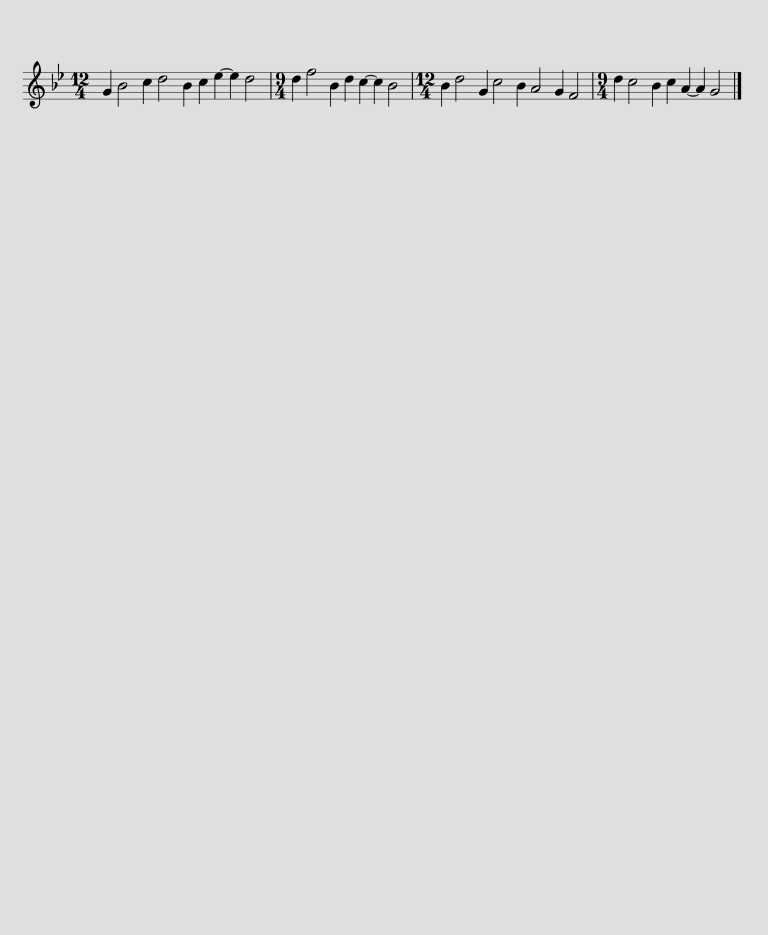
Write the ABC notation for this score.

X:1
L:1/8
M:12/4
I:linebreak $
K:Bb
V:1 treble
V:1
 G2 B4 c2 d4 B2 c2 e2- e2 d4 |[M:9/4] d2 f4 B2 d2 c2- c2 B4 |[M:12/4] B2 d4 G2 c4 B2 A4 G2 F4 |[M:9/4] d2 c4 B2 c2 A2- A2 G4 |] %4
